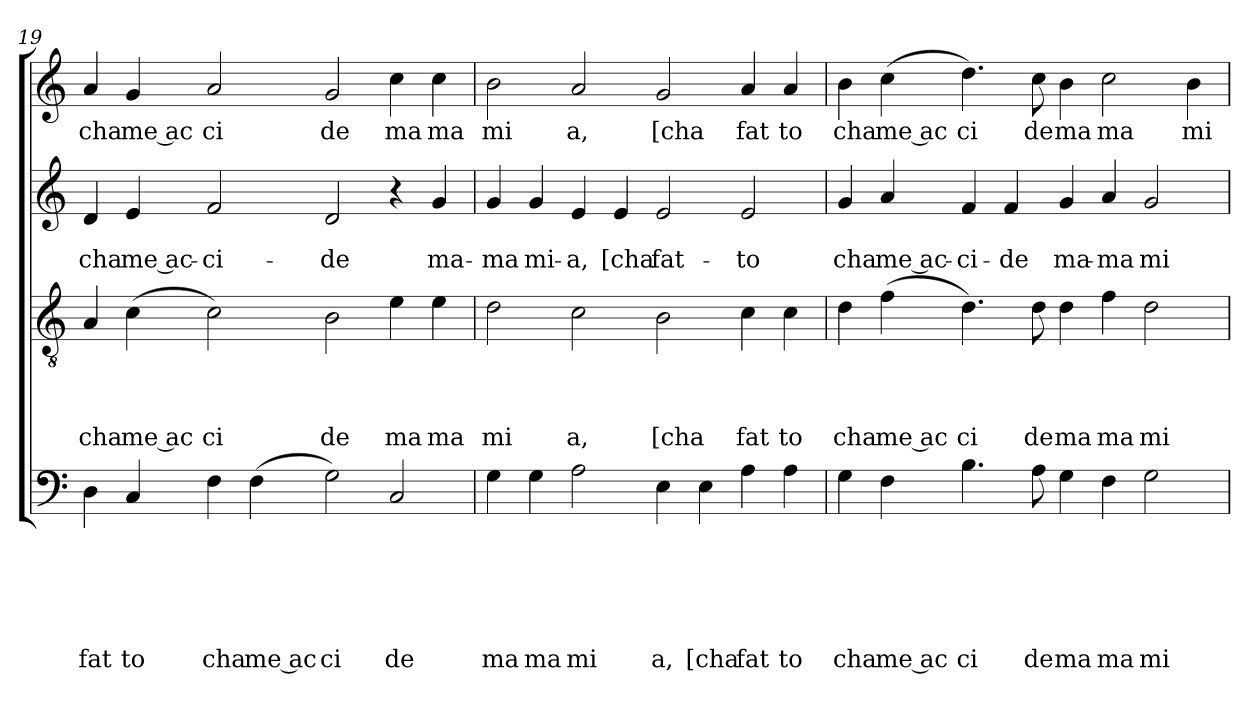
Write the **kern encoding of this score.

**kern	**text	**text	**text	**text	**text	**text	**kern	**text	**text	**text	**text	**kern	**text	**text	**kern	**text
*part4	*part4	*part4	*part4	*part4	*part4	*part4	*part3	*part3	*part3	*part3	*part3	*part2	*part2	*part2	*part1	*part1
*staff4	*staff4	*staff4	*staff4	*staff4	*staff4	*staff4	*staff3	*staff3	*staff3	*staff3	*staff3	*staff2	*staff2	*staff2	*staff1	*staff1
!!LO:LB:g=z
*clefF4	*	*	*	*	*	*	*clefGv2	*	*	*	*	*clefG2	*	*	*clefG2	*
*k[]	*	*	*	*	*	*	*k[]	*	*	*	*	*k[]	*	*	*k[]	*
*C:	*	*	*	*	*	*	*C:	*	*	*	*	*C:	*	*	*C:	*
=19	=19	=19	=19	=19	=19	=19	=19	=19	=19	=19	=19	=19	=19	=19	=19	=19
!	!	!	!	!	!	!LO:LY:b	!	!	!	!	!LO:LY:b	!	!	!LO:LY:b	!	!LO:LY:b
4D\	.	.	.	.	.	fat	4A/	.	.	.	cha	4d/	.	cha	4a/	cha
!	!	!	!	!	!	!LO:LY:b	!	!	!	!	!LO:LY:b:rj	!	!	!LO:LY:b:rj	!	!LO:LY:b:rj
4C/	.	.	.	.	.	to	(<4c\	.	.	.	me ac	4e/	.	me ac-	4g/	me ac
!	!	!	!	!	!	!LO:LY:b	!	!	!	!	!LO:LY:b	!	!	!LO:LY:b	!	!LO:LY:b
4F\	.	.	.	.	.	cha	2c\)	.	.	.	ci	2f/	.	-ci-	2a/	ci
!	!	!	!	!	!	!LO:LY:b:rj	!	!	!	!	!	!	!	!	!	!
(<4F\	.	.	.	.	.	me ac	.	.	.	.	.	.	.	.	.	.
!	!	!	!	!	!	!LO:LY:b	!	!	!	!	!LO:LY:b	!	!	!LO:LY:b	!	!LO:LY:b
2G\)	.	.	.	.	.	ci	2B\	.	.	.	de	2d/	.	-de	2g/	de
!	!	!	!	!	!	!LO:LY:b	!	!	!	!	!LO:LY:b	!	!	!	!	!LO:LY:b
2C/	.	.	.	.	.	de	4e\	.	.	.	ma	4r	.	.	4cc\	ma
!	!	!	!	!	!	!	!	!	!	!	!LO:LY:b	!	!	!LO:LY:b	!	!LO:LY:b
.	.	.	.	.	.	.	4e\	.	.	.	ma	4g/	.	ma-	4cc\	ma
=20	=20	=20	=20	=20	=20	=20	=20	=20	=20	=20	=20	=20	=20	=20	=20	=20
!	!	!	!	!	!	!LO:LY:b	!	!	!	!	!LO:LY:b	!	!	!LO:LY:b	!	!LO:LY:b
4G\	.	.	.	.	.	ma	2d\	.	.	.	mi	4g/	.	-ma	2b\	mi
!	!	!	!	!	!	!LO:LY:b	!	!	!	!	!	!	!	!LO:LY:b	!	!
4G\	.	.	.	.	.	ma	.	.	.	.	.	4g/	.	mi-	.	.
!	!	!	!	!	!	!LO:LY:b	!	!	!	!	!LO:LY:b	!	!	!LO:LY:b	!	!LO:LY:b
2A\	.	.	.	.	.	mi	2c\	.	.	.	a,	4e/	.	-a,	2a/	a,
!	!	!	!	!	!	!	!	!	!	!	!	!	!	!LO:LY:b	!	!
.	.	.	.	.	.	.	.	.	.	.	.	4e/	.	[cha	.	.
!	!	!	!	!	!	!LO:LY:b	!	!	!	!	!LO:LY:b	!	!	!LO:LY:b	!	!LO:LY:b
4E\	.	.	.	.	.	a,	2B\	.	.	.	[cha	2e/	.	fat-	2g/	[cha
!	!	!	!	!	!	!LO:LY:b	!	!	!	!	!	!	!	!	!	!
4E\	.	.	.	.	.	[cha	.	.	.	.	.	.	.	.	.	.
!	!	!	!	!	!	!LO:LY:b	!	!	!	!	!LO:LY:b	!	!	!LO:LY:b	!	!LO:LY:b
4A\	.	.	.	.	.	fat	4c\	.	.	.	fat	2e/	.	-to	4a/	fat
!	!	!	!	!	!	!LO:LY:b	!	!	!	!	!LO:LY:b	!	!	!	!	!LO:LY:b
4A\	.	.	.	.	.	to	4c\	.	.	.	to	.	.	.	4a/	to
=21	=21	=21	=21	=21	=21	=21	=21	=21	=21	=21	=21	=21	=21	=21	=21	=21
!	!	!	!	!	!	!LO:LY:b	!	!	!	!	!LO:LY:b	!	!	!LO:LY:b	!	!LO:LY:b
4G\	.	.	.	.	.	cha	4d\	.	.	.	cha	4g/	.	cha	4b\	cha
!	!	!	!	!	!	!LO:LY:b:rj	!	!	!	!	!LO:LY:b:rj	!	!	!LO:LY:b:rj	!	!LO:LY:b:rj
4F\	.	.	.	.	.	me ac	(<4f\	.	.	.	me ac	4a/	.	me ac-	(<4cc\	me ac
!	!	!	!	!	!	!LO:LY:b	!	!	!	!	!LO:LY:b	!	!	!LO:LY:b	!	!LO:LY:b
4.B\	.	.	.	.	.	ci	4.d\)	.	.	.	ci	4f/	.	-ci-	4.dd\)	ci
!	!	!	!	!	!	!	!	!	!	!	!	!	!	!LO:LY:b	!	!
.	.	.	.	.	.	.	.	.	.	.	.	4f/	.	-de	.	.
!	!	!	!	!	!	!LO:LY:b	!	!	!	!	!LO:LY:b	!	!	!	!	!LO:LY:b
8A\	.	.	.	.	.	de	8d\	.	.	.	de	.	.	.	8cc\	de
!	!	!	!	!	!	!LO:LY:b	!	!	!	!	!LO:LY:b	!	!	!LO:LY:b	!	!LO:LY:b
4G\	.	.	.	.	.	ma	4d\	.	.	.	ma	4g/	.	ma-	4b\	ma
!	!	!	!	!	!	!LO:LY:b	!	!	!	!	!LO:LY:b	!	!	!LO:LY:b	!	!LO:LY:b
4F\	.	.	.	.	.	ma	4f\	.	.	.	ma	4a/	.	-ma	2cc\	ma
!	!	!	!	!	!	!LO:LY:b	!	!	!	!	!LO:LY:b	!	!	!LO:LY:b	!	!
2G\	.	.	.	.	.	mi	2d\	.	.	.	mi	2g/	.	mi-	.	.
!	!	!	!	!	!	!	!	!	!	!	!	!	!	!	!	!LO:LY:b
.	.	.	.	.	.	.	.	.	.	.	.	.	.	.	4b\	mi
=	=	=	=	=	=	=	=	=	=	=	=	=	=	=	=	=
*-	*-	*-	*-	*-	*-	*-	*-	*-	*-	*-	*-	*-	*-	*-	*-	*-
